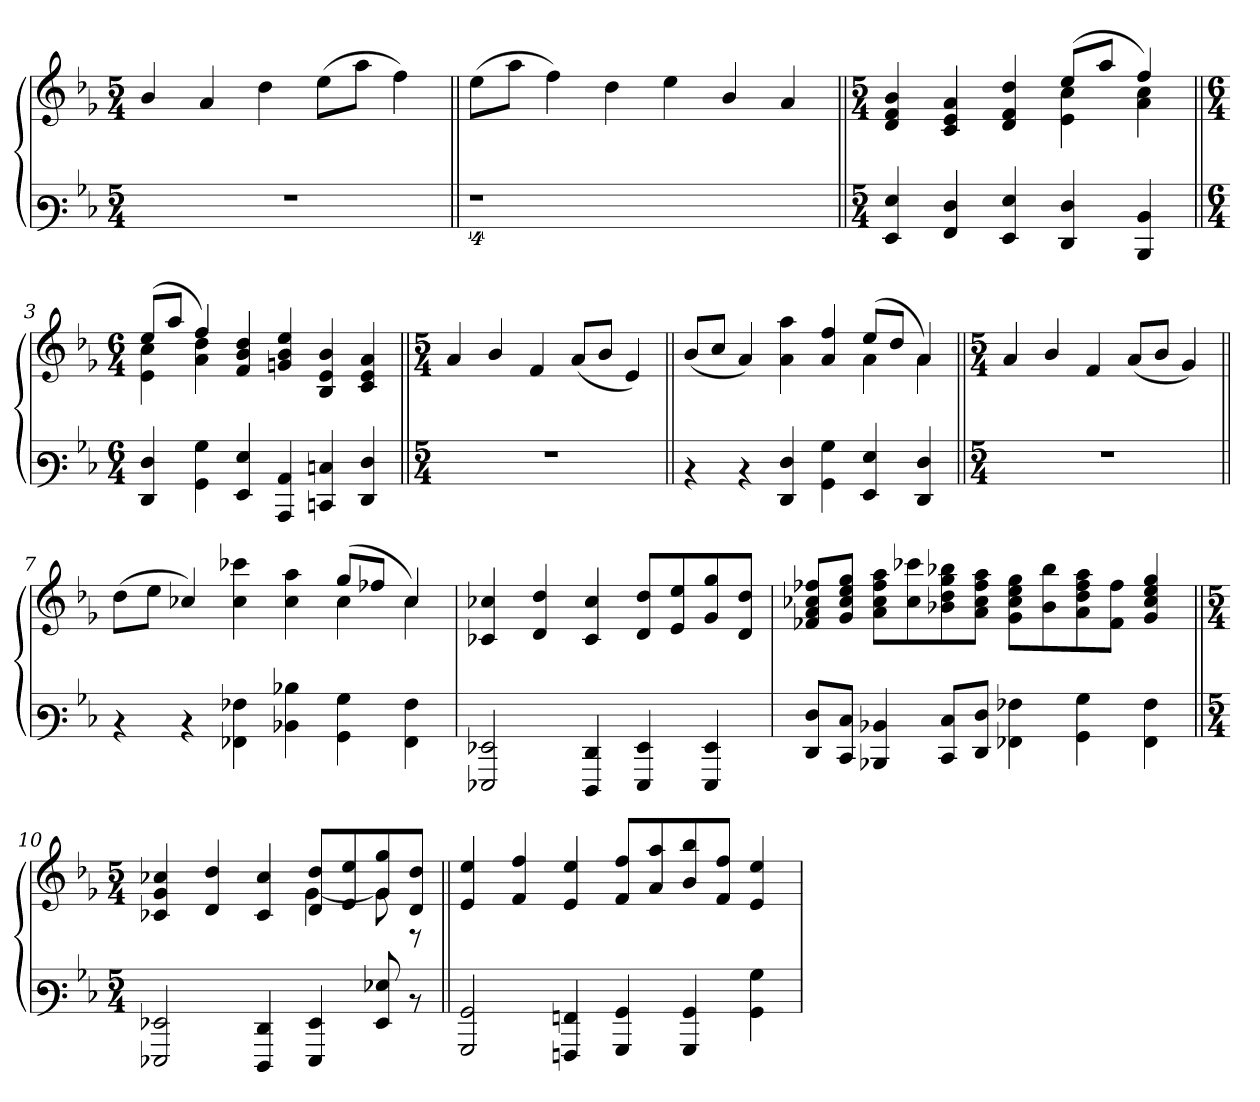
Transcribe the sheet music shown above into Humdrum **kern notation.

**kern	**kern
*part1	*part1
*staff2	*staff1
*clefF3	*clefG3
*k[b-e-]	*k[b-e-]
*M5/4	*M5/4
=	=
4%5r	4g/
.	4f/
.	4b-\
.	(>8cc\L
.	8ff\J
.	4dd\)
=1||	=1||
4%5r	(>8cc\L
.	8ff\J
.	4dd\)
.	4b-\
.	4cc\
.	4g/
4ryy	4f/
=2||	=2||
*M5/4	*M5/4
*	*^
4GG/ 4G/	4B-/ 4d/ 4g/	2.ryy
4AA/ 4F/	4A/ 4c/ 4f/	.
4GG/ 4G/	4B-/ 4d/ 4b-/	.
4FF/ 4F/	(>8cc/L	4c\ 4a\
.	8ff/J	.
4DD/ 4D/	4dd/)	4f\ 4a\
!!LO:LB:g=z	!!
=3||	=3||	=3||
*M6/4	*M6/4	*
4FF/ 4F/	(>8cc/L	4c\ 4a\
.	8ff/J	.
4BB-\ 4B-\	4dd/)	4f\ 4b-\
4GG/ 4G/	4d/ 4g/ 4b-/	1ryy
4CC/ 4C/	4en/ 4g/ 4cc/	.
4EEn/ 4En/	4G/ 4c/ 4g/	.
4FF/ 4F/	4A/ 4c/ 4f/	.
*	*v	*v
=4||	=4||
*M5/4	*M5/4
4%5r	4f/
.	4g/
.	4d/
.	(<8f/L
.	8g/J
.	4c/)
=5||	=5||
*	*^
4rD	(<8g/L	1ryy
.	8a/J	.
4rD	4f/)	.
4FF/ 4F/	4f\ 4ff\	.
4BB-\ 4B-\	4f/ 4dd/	.
4GG/ 4G/	(>8cc/L	4f\
.	8b-/J	.
4FF/ 4F/	4f/)	4f\
*	*v	*v
!!LO:LB:g=z
=6||	=6||
*M5/4	*M5/4
4%5r	4f/
.	4g/
.	4d/
.	(<8f/L
.	8g/J
.	4e-/)
=7||	=7||
*	*^
4rD	1ryy	(>8b-\L
.	.	8cc\J
4rD	.	4a-X/)
4AA-X\ 4A-X\	.	4a-\ 4aa-X\
4D-X\ 4d-X\	.	4a-\ 4ff\
4BB-\ 4B-\	(>8ee-/L	4a-\
.	8dd-X/J	.
4AA-\ 4A-\	4a-/)	4a-\
*	*v	*v
=8	=8
2GGG-X/ 2GG-X/	4A-X/ 4a-X/
.	4B-/ 4b-/
4FFF/ 4FF/	4A-/ 4a-/
4GGG-/ 4GG-/	8B-/ 8b-/L
.	8c/ 8cc/
4GGG-/ 4GG-/	8e-/ 8ee-/
.	8B-/ 8b-/J
!!LO:LB:g=z
=9	=9
8FF/ 8F/L	8d-X/ 8f/ 8a-X/ 8dd-X/L
8EE-/ 8E-/J	8e-/ 8a-/ 8cc/ 8ee-/J
4DD-X/ 4D-X/	8f\ 8a-\ 8dd-\ 8ff\L
.	8a-\ 8aa-X\
8EE-/ 8E-/L	8g-X\ 8b-\ 8ee-\ 8gg-X\
8FF/ 8F/J	8f\ 8a-\ 8dd-\ 8ff\J
4AA-X\ 4A-X\	8e-\ 8a-\ 8cc\ 8ee-\L
.	8g-\ 8gg-\
4BB-\ 4B-\	8f\ 8b-\ 8dd-\ 8ff\
.	8d-\ 8dd-\J
4AA-\ 4A-\	4e-/ 4a-/ 4cc/ 4ee-/
=10||	=10||
*M5/4	*M5/4
*	*^
2GGG-X/ 2GG-X/	4A-X/ 4e-/ 4a-X/	2.ryy
.	4B-/ 4b-/	.
4FFF/ 4FF/	4A-/ 4a-/	.
4GGG-/ 4GG-/	8B-/ 8b-/L	[<4e-\
.	8c/ 8cc/	.
8GG-/ 8G-X/	8e-/ 8ee-/	8e-\]
8rD	8B-/ 8b-/J	8rD
*	*v	*v
=11||	=11||
2BBB-/ 2BB-/	4c/ 4cc/
.	4d/ 4dd/
4AAAn/ 4AAn/	4c/ 4cc/
4BBB-/ 4BB-/	8d/ 8dd/L
.	8f/ 8ff/
4BBB-/ 4BB-/	8g/ 8gg/
.	8d/ 8dd/J
4BB-\ 4B-\	4c/ 4cc/
=	=
*-	*-
